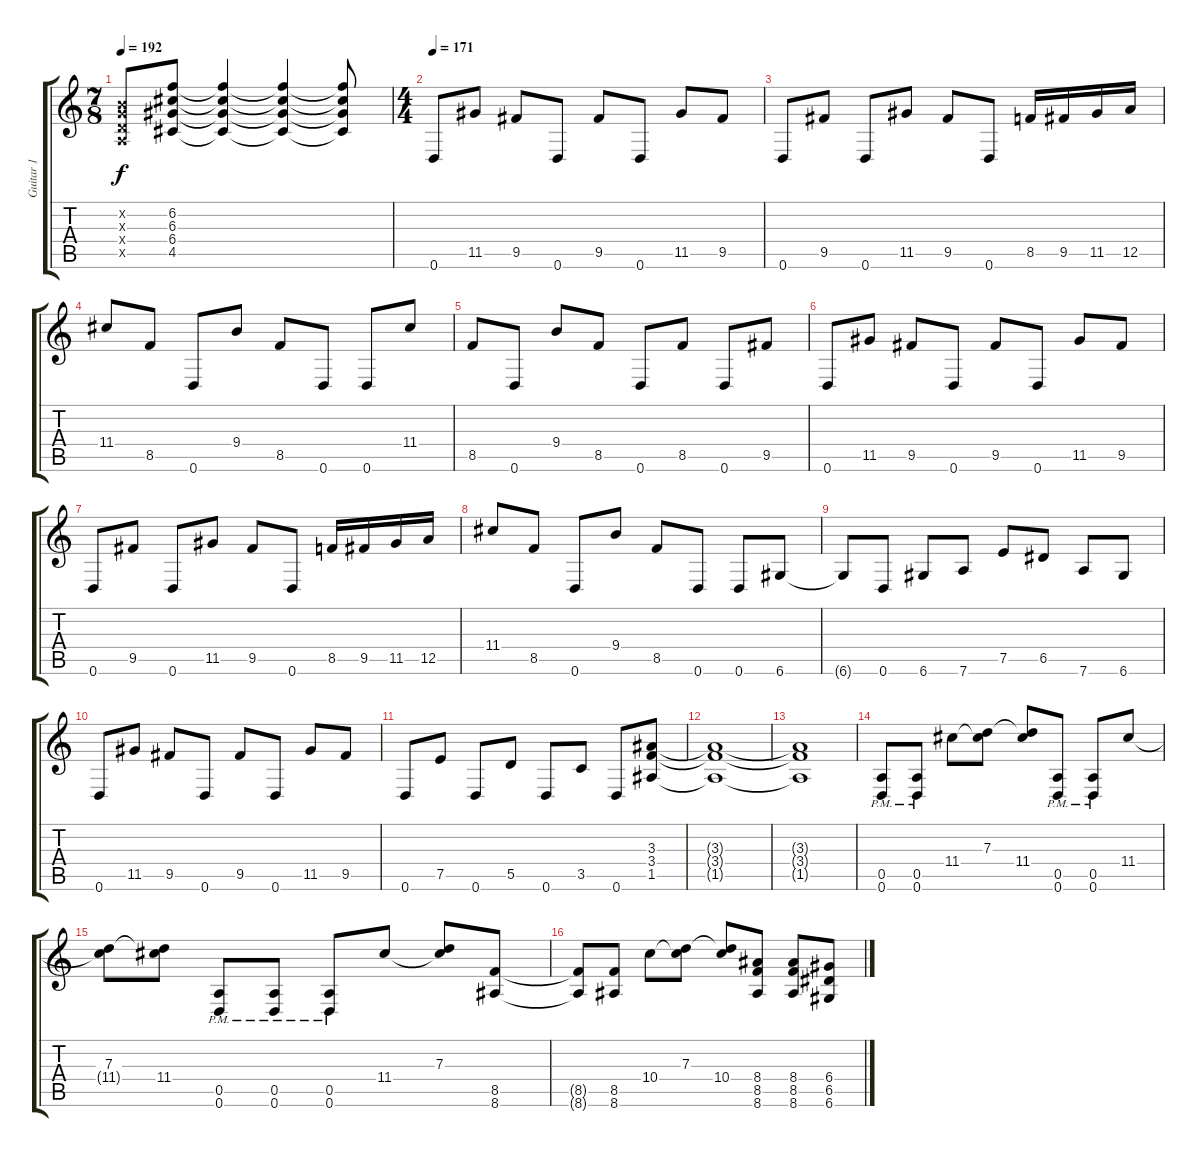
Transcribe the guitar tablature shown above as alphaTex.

\track ("Guitar 1" "Guitar 1") {instrument distortionguitar}
\staff {score tabs}
\tuning (E4 B3 G3 D3 A2 D2) {hide}
\ts (7 8)
\tempo 192
\clef g2
\ks c
(0.2{x} 0.3{x} 0.4{x} 0.5{x}).8{dy f} (6.2 6.3 6.4 4.5).8 (6.2{t} 6.3{t} 6.4{t} 4.5{t}).4 (6.2{t} 6.3{t} 6.4{t} 4.5{t}).4 (6.2{t} 6.3{t} 6.4{t} 4.5{t}).8 |
\ts (4 4)
\tempo 171
0.6.8 11.5.8 9.5.8 0.6.8 9.5.8 0.6.8 11.5.8 9.5.8 |
0.6.8 9.5.8 0.6.8 11.5.8 9.5.8 0.6.8 8.5.16 9.5.16 11.5.16 12.5.16 |
11.4.8 8.5.8 0.6.8 9.4.8 8.5.8 0.6.8 0.6.8 11.4.8 |
8.5.8 0.6.8 9.4.8 8.5.8 0.6.8 8.5.8 0.6.8 9.5.8 |
0.6.8 11.5.8 9.5.8 0.6.8 9.5.8 0.6.8 11.5.8 9.5.8 |
0.6.8 9.5.8 0.6.8 11.5.8 9.5.8 0.6.8 8.5.16 9.5.16 11.5.16 12.5.16 |
11.4.8 8.5.8 0.6.8 9.4.8 8.5.8 0.6.8 0.6.8 6.6.8 |
6.6{t}.8 0.6.8 6.6.8 7.6.8 7.5.8 6.5.8 7.6.8 6.6.8 |
0.6.8 11.5.8 9.5.8 0.6.8 9.5.8 0.6.8 11.5.8 9.5.8 |
0.6.8 7.5.8 0.6.8 5.5.8 0.6.8 3.5.8 0.6.8 (3.3 3.4 1.5).8 |
(3.3{t} 3.4{t} 1.5{t}).1 |
(3.3{t} 3.4{t} 1.5{t}).1 |
(0.5{pm} 0.6{pm}).8 (0.5{pm} 0.6{pm}).8 11.4.8 (7.3 11.4{t}).8 (7.3{t} 11.4).8 (0.5{pm} 0.6{pm}).8 (0.5{pm} 0.6{pm}).8 11.4.8 |
(7.3 11.4{t}).8 (7.3{t} 11.4).8 (0.5{pm} 0.6{pm}).8 (0.5{pm} 0.6{pm}).8 (0.5{pm} 0.6{pm}).8 11.4.8 (7.3 11.4{t}).8 (8.5 8.6).8 |
(8.5{t} 8.6{t}).8 (8.5 8.6).8 10.4.8 (7.3 10.4{t}).8 (7.3{t} 10.4).8 (8.4 8.5 8.6).8 (8.4 8.5 8.6).8 (6.4 6.5 6.6).8
